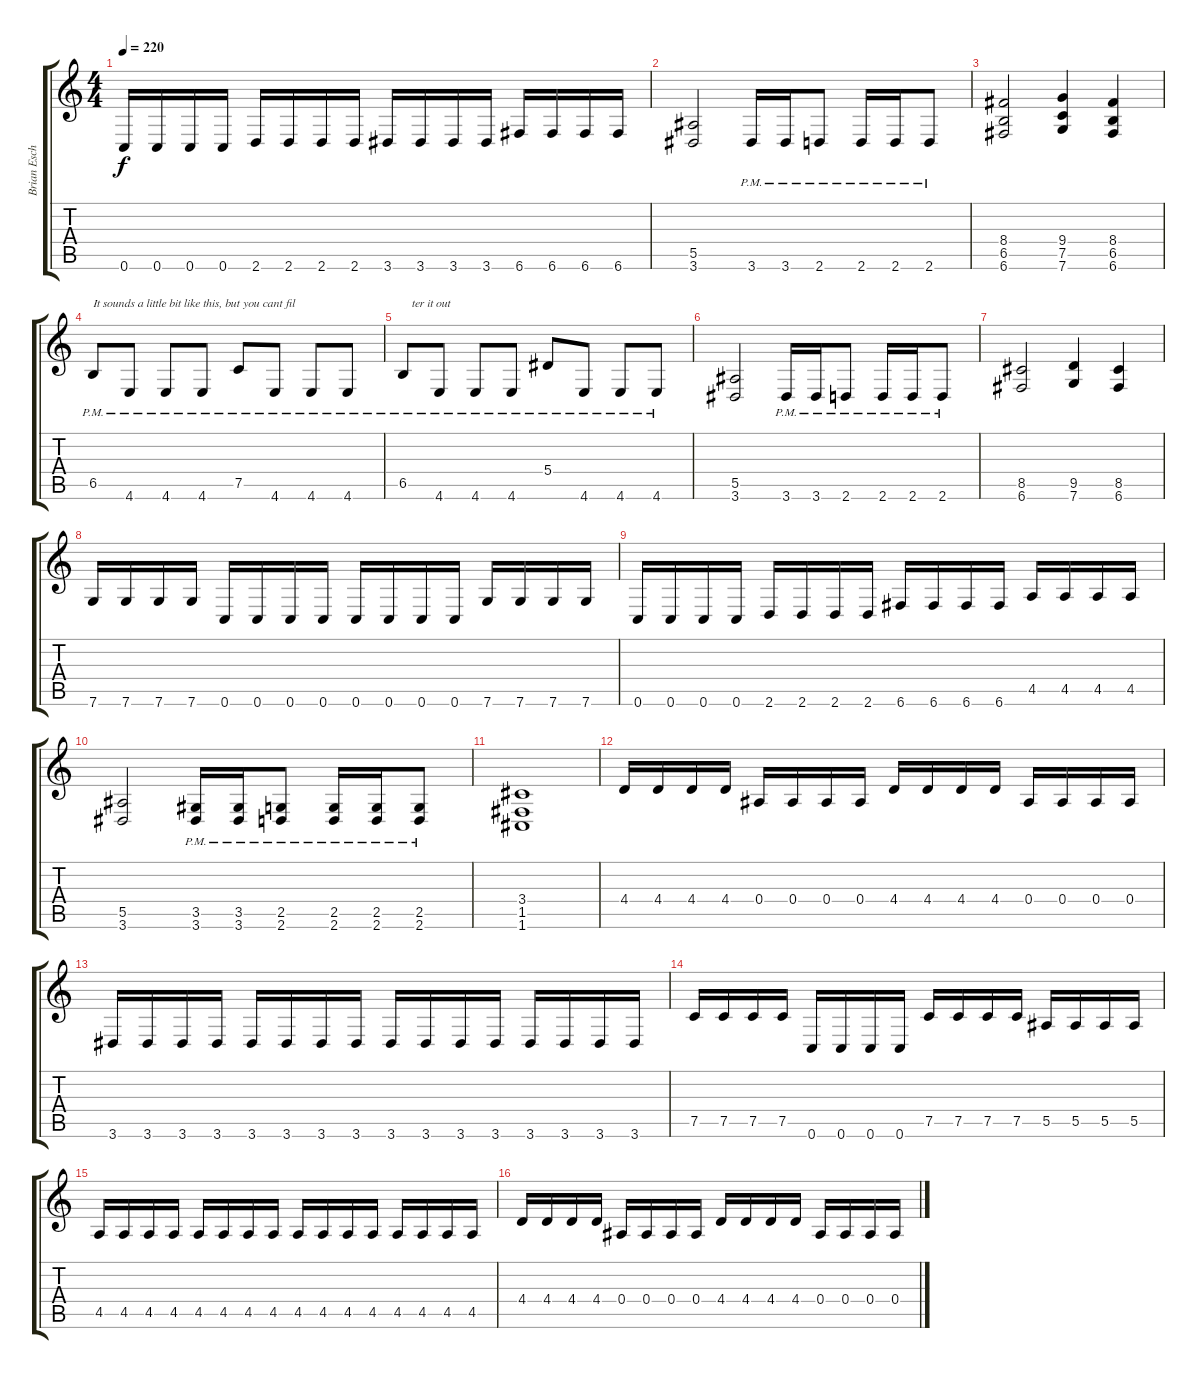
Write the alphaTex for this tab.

\track ("Brian Eschbach (Lead Guitar)" "Brian Esch") {instrument distortionguitar}
\staff {score tabs}
\tuning (C4 G3 Eb3 Bb2 F2 C2) {hide}
\ts (4 4)
\tempo 220
\clef g2
\ks c
0.6.16{dy f} 0.6.16 0.6.16 0.6.16 2.6.16 2.6.16 2.6.16 2.6.16 3.6.16 3.6.16 3.6.16 3.6.16 6.6.16 6.6.16 6.6.16 6.6.16 |
(5.5 3.6).2 3.6{pm}.16 3.6{pm}.16 2.6{pm}.8 2.6{pm}.16 2.6{pm}.16 2.6{pm}.8 |
(8.4 6.5 6.6).2 (9.4 7.5 7.6).4 (8.4 6.5 6.6).4 |
6.5{pm}.8{txt "It sounds a little bit like this, but you cant fil"} 4.6{pm}.8 4.6{pm}.8 4.6{pm}.8 7.5{pm}.8 4.6{pm}.8 4.6{pm}.8 4.6{pm}.8 |
6.5{pm}.8{txt "   ter it out"} 4.6{pm}.8 4.6{pm}.8 4.6{pm}.8 5.4{pm}.8 4.6{pm}.8 4.6{pm}.8 4.6{pm}.8 |
(5.5 3.6).2 3.6{pm}.16 3.6{pm}.16 2.6{pm}.8 2.6{pm}.16 2.6{pm}.16 2.6{pm}.8 |
(8.5 6.6).2 (9.5 7.6).4 (8.5 6.6).4 |
7.6.16 7.6.16 7.6.16 7.6.16 0.6.16 0.6.16 0.6.16 0.6.16 0.6.16 0.6.16 0.6.16 0.6.16 7.6.16 7.6.16 7.6.16 7.6.16 |
0.6.16 0.6.16 0.6.16 0.6.16 2.6.16 2.6.16 2.6.16 2.6.16 6.6.16 6.6.16 6.6.16 6.6.16 4.5.16 4.5.16 4.5.16 4.5.16 |
(5.5 3.6).2 (3.5 3.6{pm}).16 (3.5 3.6{pm}).16 (2.5{pm} 2.6{pm}).8 (2.5{pm} 2.6{pm}).16 (2.5{pm} 2.6{pm}).16 (2.5{pm} 2.6{pm}).8 |
(3.4 1.5 1.6).1 |
4.4.16 4.4.16 4.4.16 4.4.16 0.4.16 0.4.16 0.4.16 0.4.16 4.4.16 4.4.16 4.4.16 4.4.16 0.4.16 0.4.16 0.4.16 0.4.16 |
3.6.16 3.6.16 3.6.16 3.6.16 3.6.16 3.6.16 3.6.16 3.6.16 3.6.16 3.6.16 3.6.16 3.6.16 3.6.16 3.6.16 3.6.16 3.6.16 |
7.5.16 7.5.16 7.5.16 7.5.16 0.6.16 0.6.16 0.6.16 0.6.16 7.5.16 7.5.16 7.5.16 7.5.16 5.5.16 5.5.16 5.5.16 5.5.16 |
4.5.16 4.5.16 4.5.16 4.5.16 4.5.16 4.5.16 4.5.16 4.5.16 4.5.16 4.5.16 4.5.16 4.5.16 4.5.16 4.5.16 4.5.16 4.5.16 |
4.4.16 4.4.16 4.4.16 4.4.16 0.4.16 0.4.16 0.4.16 0.4.16 4.4.16 4.4.16 4.4.16 4.4.16 0.4.16 0.4.16 0.4.16 0.4.16
